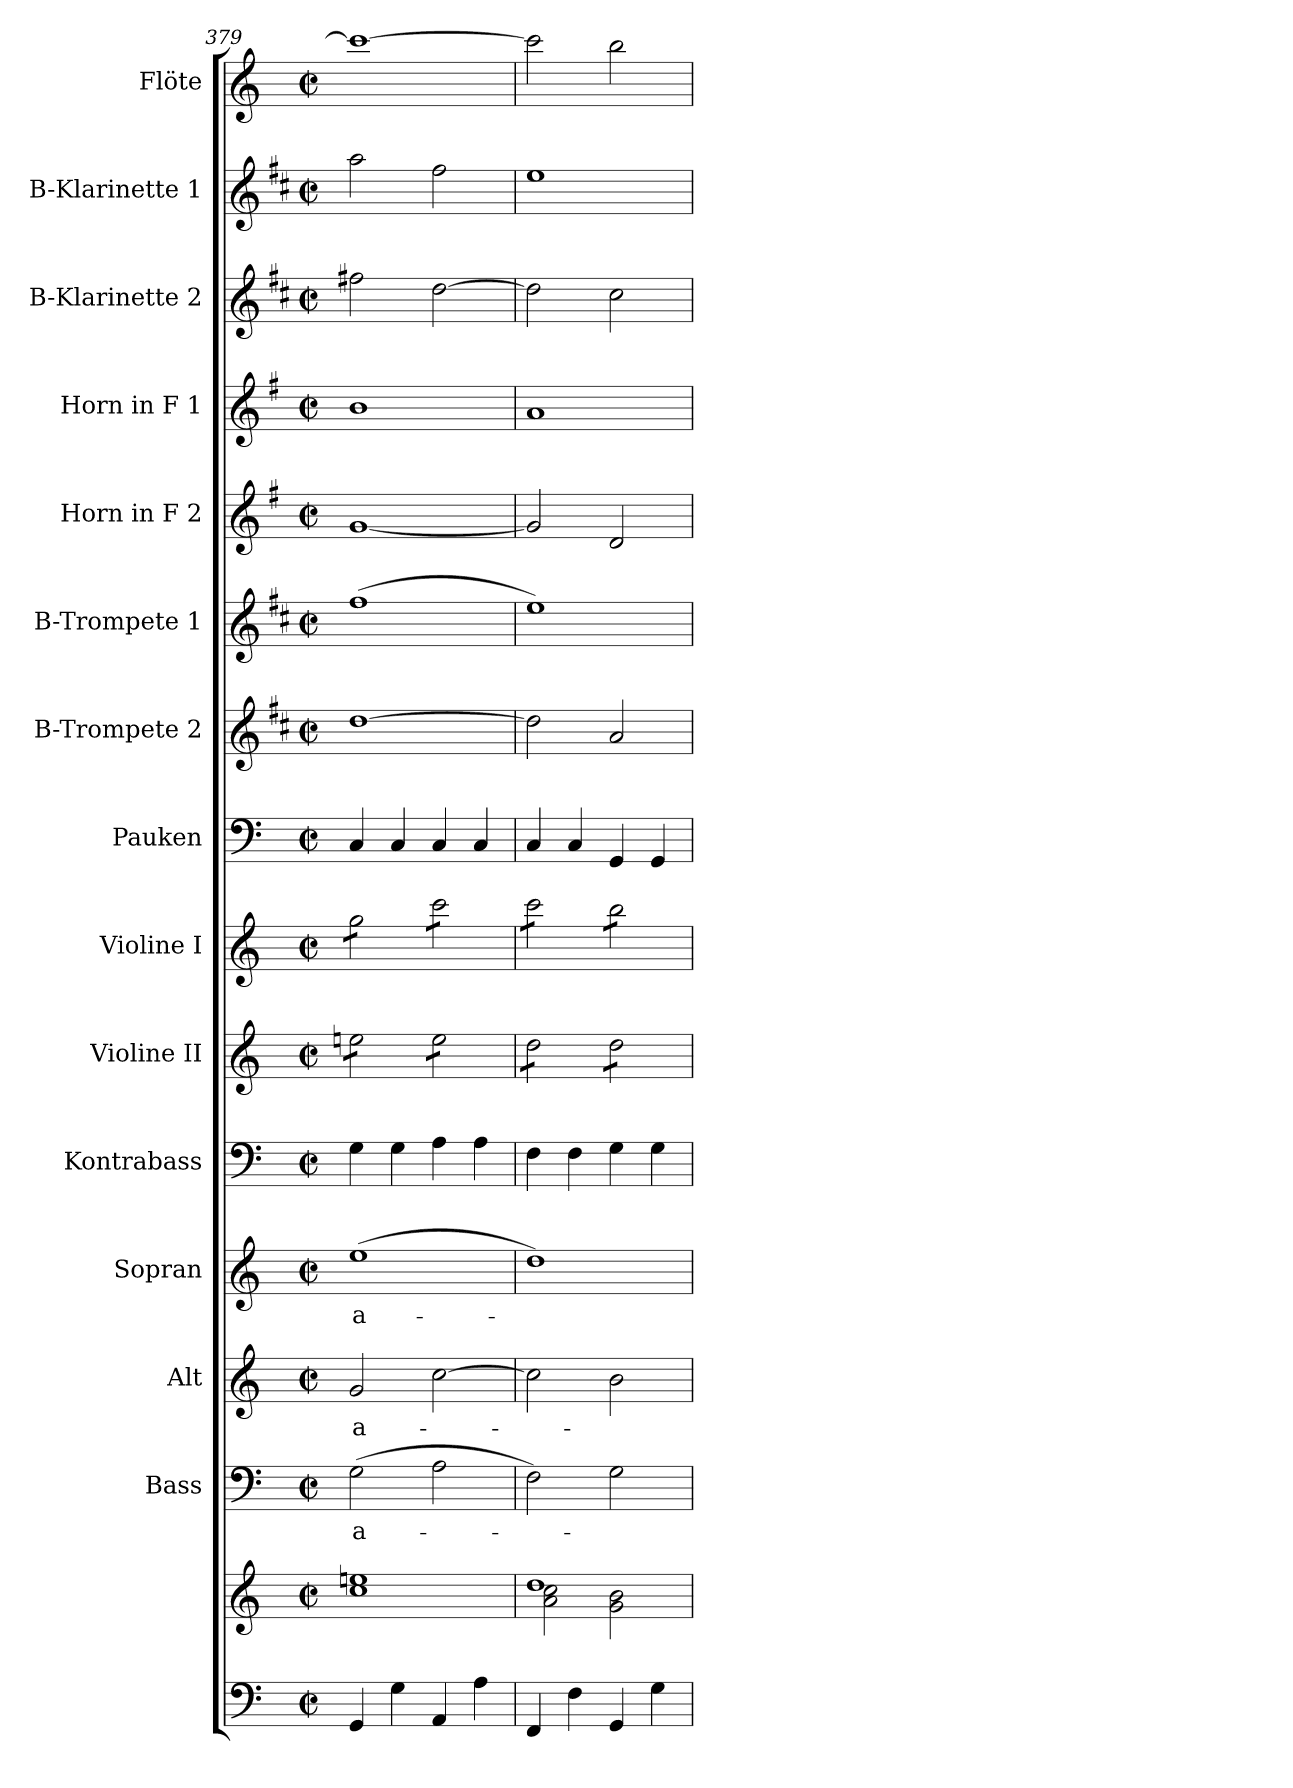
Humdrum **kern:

**kern	**kern	**kern	**text	**kern	**text	**kern	**text	**kern	**kern	**kern	**kern	**kern	**kern	**kern	**kern	**kern	**kern	**kern
*part15	*part15	*part14	*part14	*part13	*part13	*part12	*part12	*part11	*part10	*part9	*part8	*part7	*part6	*part5	*part4	*part3	*part2	*part1
*staff16	*staff15	*staff14	*staff14	*staff13	*staff13	*staff12	*staff12	*staff11	*staff10	*staff9	*staff8	*staff7	*staff6	*staff5	*staff4	*staff3	*staff2	*staff1
*	*	*I"Bass	*	*I"Alt	*	*I"Sopran	*	*I"Kontrabass	*I"Violine II	*I"Violine I	*I"Pauken	*I"B-Trompete 2	*I"B-Trompete 1	*I"Horn in F 2	*I"Horn in F 1	*I"B-Klarinette 2	*I"B-Klarinette 1	*I"Flöte
*	*	*I'B.	*	*I'A.	*	*I'S.	*	*I'Kb.	*I'Vl. II	*I'Vl. I	*I'Pk.	*I'B Trp. 2	*I'B Trp. 1	*	*	*I'B Kl. 2	*I'B Kl. 1	*I'Fl.
*clefF4	*clefG2	*clefF4	*	*clefG2	*	*clefG2	*	*clefF4	*clefG2	*clefG2	*clefF4	*clefG2	*clefG2	*clefG2	*clefG2	*clefG2	*clefG2	*clefG2
*	*	*	*	*	*	*	*	*ITrd7c12	*	*	*	*ITrd1c2	*ITrd1c2	*ITrd4c7	*ITrd4c7	*ITrd1c2	*ITrd1c2	*
*k[]	*k[]	*k[]	*	*k[]	*	*k[]	*	*k[]	*k[]	*k[]	*k[]	*k[]	*k[]	*k[]	*k[]	*k[]	*k[]	*k[]
*C:	*C:	*C:	*	*C:	*	*C:	*	*C:	*C:	*C:	*C:	*C:	*C:	*C:	*C:	*C:	*C:	*C:
*M2/2	*M2/2	*M2/2	*	*M2/2	*	*M2/2	*	*M2/2	*M2/2	*M2/2	*M2/2	*M2/2	*M2/2	*M2/2	*M2/2	*M2/2	*M2/2	*M2/2
*met(c|)	*met(c|)	*met(c|)	*	*met(c|)	*	*met(c|)	*	*met(c|)	*met(c|)	*met(c|)	*met(c|)	*met(c|)	*met(c|)	*met(c|)	*met(c|)	*met(c|)	*met(c|)	*met(c|)
=379	=379	=379	=379	=379	=379	=379	=379	=379	=379	=379	=379	=379	=379	=379	=379	=379	=379	=379
!	!	!	!LO:LY:b	!	!LO:LY:b	!	!LO:LY:b	!	!	!	!	!	!	!	!	!	!	!
*	*	*	*	*	*	*	*	*	*tremolo	*	*	*	*	*	*	*	*	*
*	*	*	*	*	*	*	*	*	*	*tremolo	*	*	*	*	*	*	*	*
4GG/	1cc 1een	(>2G\	a-	2g/	a-	(>1ee	a-	4GG\	8een\L	8gg\L	4C/	[1cc	(>1ee	[1c	1e	2een\	2gg\	1ccc_
.	.	.	.	.	.	.	.	.	8een\	8gg\	.	.	.	.	.	.	.	.
4G\	.	.	.	.	.	.	.	4GG\	8een\	8gg\	4C/	.	.	.	.	.	.	.
.	.	.	.	.	.	.	.	.	8een\J	8gg\J	.	.	.	.	.	.	.	.
4AA/	.	2A\	.	[2cc\	.	.	.	4AA\	8ee\L	8ccc\L	4C/	.	.	.	.	[2cc\	2ee\	.
.	.	.	.	.	.	.	.	.	8ee\	8ccc\	.	.	.	.	.	.	.	.
4A\	.	.	.	.	.	.	.	4AA\	8ee\	8ccc\	4C/	.	.	.	.	.	.	.
.	.	.	.	.	.	.	.	.	8ee\J	8ccc\J	.	.	.	.	.	.	.	.
=380	=380	=380	=380	=380	=380	=380	=380	=380	=380	=380	=380	=380	=380	=380	=380	=380	=380	=380
*	*^	*	*	*	*	*	*	*	*	*	*	*	*	*	*	*	*	*
4FF/	1dd	2a\ 2cc\	2F\)	.	2cc\]	.	1dd)	.	4FF\	8dd\L	8ccc\L	4C/	2cc\]	1dd)	2c/]	1d	2cc\]	1dd	2ccc\]
.	.	.	.	.	.	.	.	.	.	8dd\	8ccc\	.	.	.	.	.	.	.	.
4F\	.	.	.	.	.	.	.	.	4FF\	8dd\	8ccc\	4C/	.	.	.	.	.	.	.
.	.	.	.	.	.	.	.	.	.	8dd\J	8ccc\J	.	.	.	.	.	.	.	.
4GG/	.	2g\ 2b\	2G\	.	2b\	.	.	.	4GG\	8dd\L	8bb\L	4GG/	2g/	.	2G/	.	2b\	.	2bb\
.	.	.	.	.	.	.	.	.	.	8dd\	8bb\	.	.	.	.	.	.	.	.
4G\	.	.	.	.	.	.	.	.	4GG\	8dd\	8bb\	4GG/	.	.	.	.	.	.	.
.	.	.	.	.	.	.	.	.	.	8dd\J	8bb\J	.	.	.	.	.	.	.	.
*	*	*	*	*	*	*	*	*	*	*	*Xtremolo	*	*	*	*	*	*	*	*
*	*	*	*	*	*	*	*	*	*	*Xtremolo	*	*	*	*	*	*	*	*	*
*	*v	*v	*	*	*	*	*	*	*	*	*	*	*	*	*	*	*	*	*
=	=	=	=	=	=	=	=	=	=	=	=	=	=	=	=	=	=	=
*-	*-	*-	*-	*-	*-	*-	*-	*-	*-	*-	*-	*-	*-	*-	*-	*-	*-	*-
